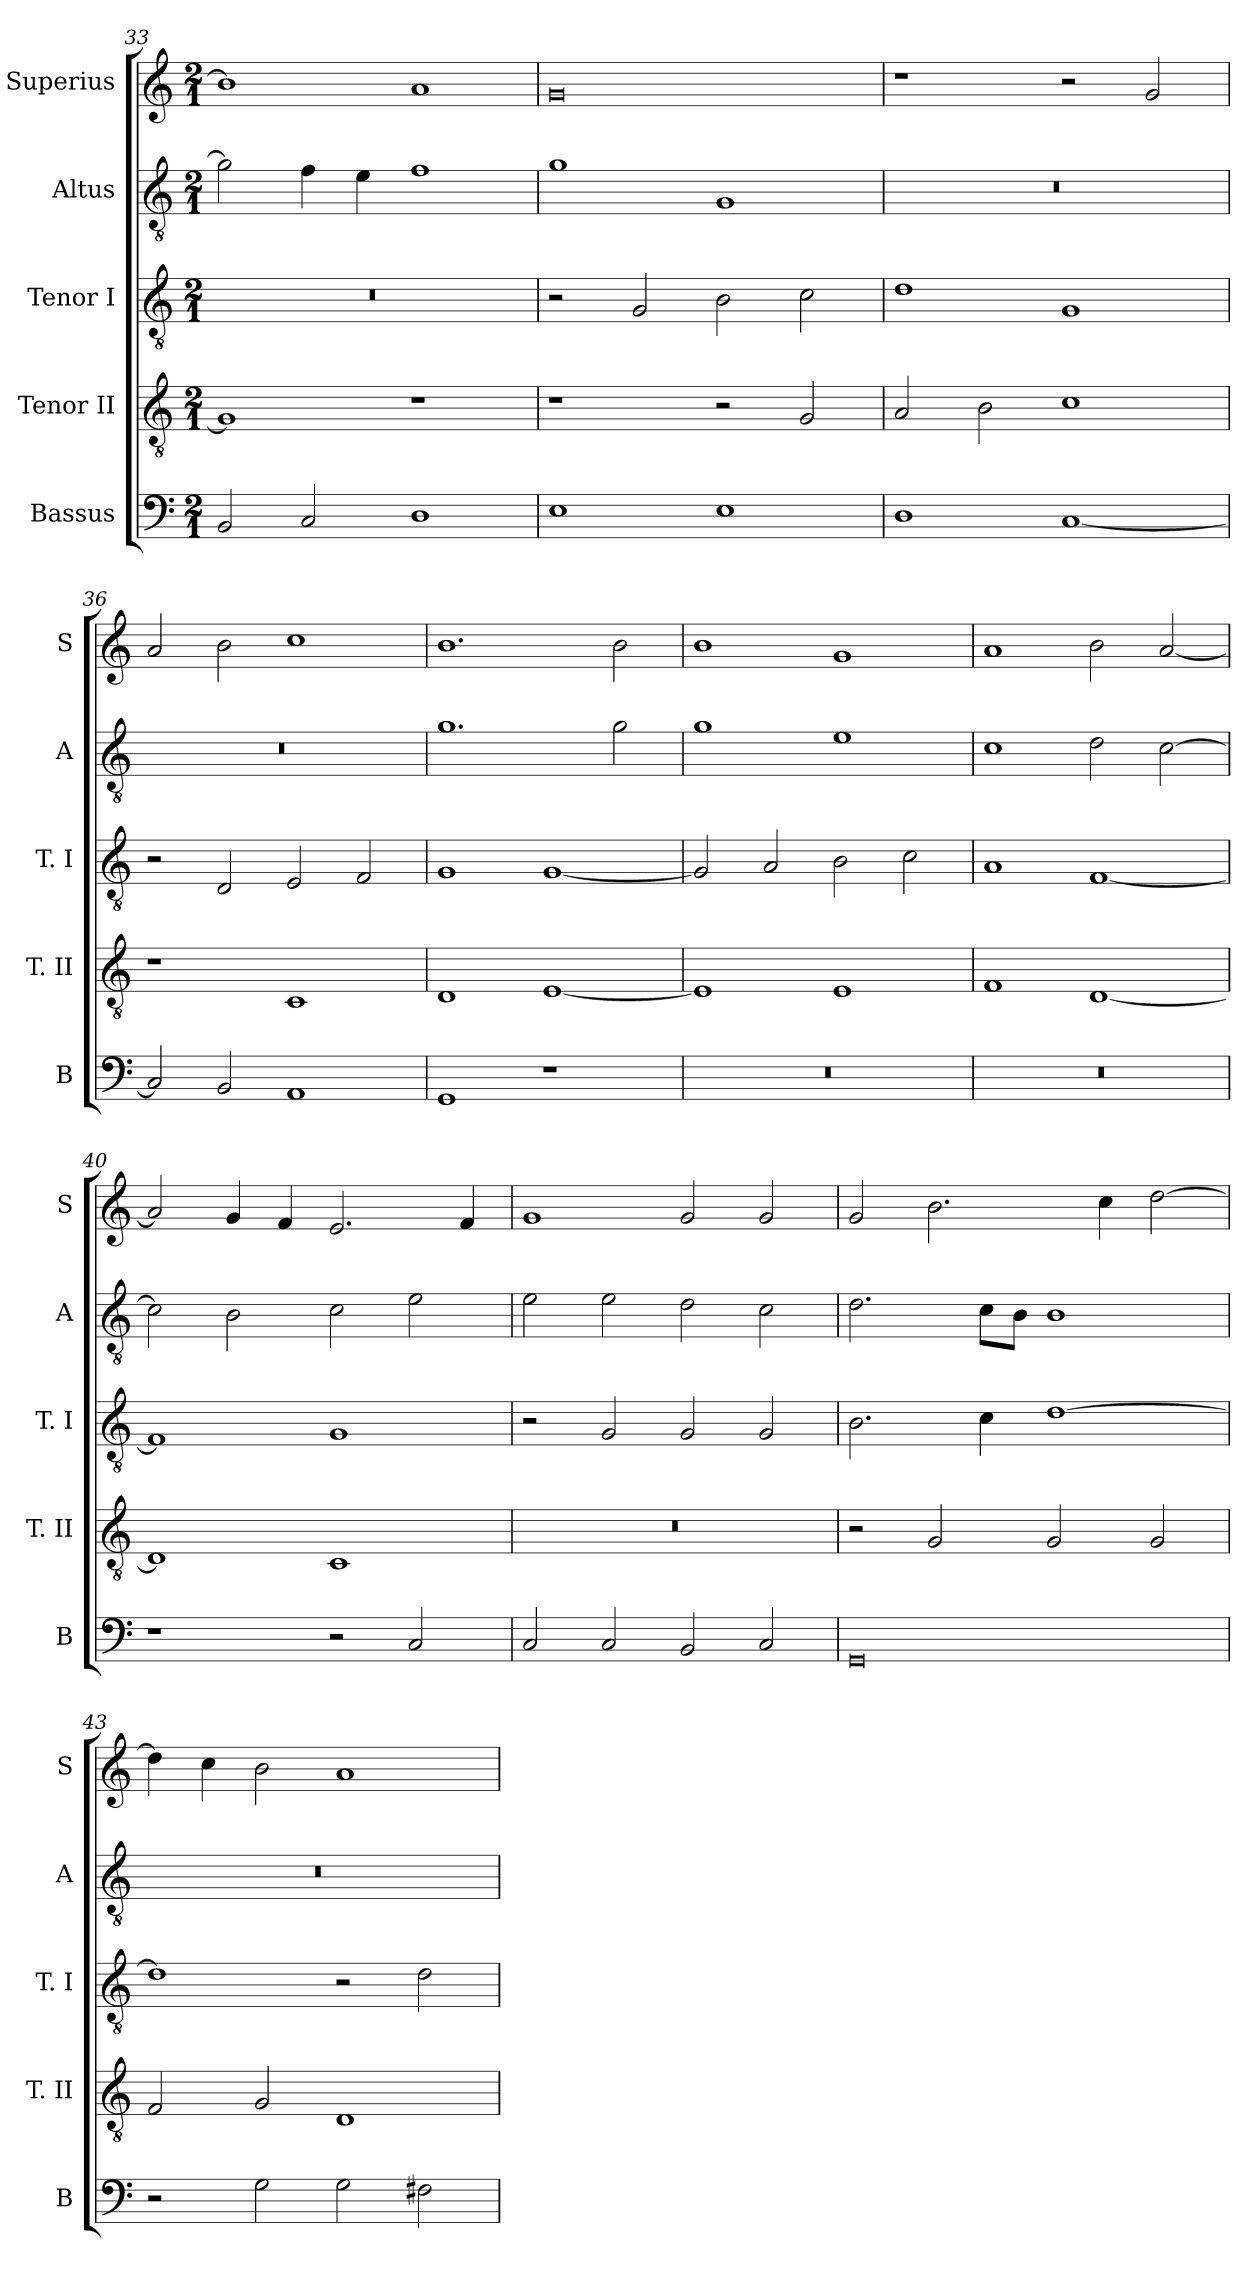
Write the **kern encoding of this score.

**kern	**kern	**kern	**kern	**kern
*part5	*part4	*part3	*part2	*part1
*staff5	*staff4	*staff3	*staff2	*staff1
*I"Bassus	*I"Tenor II	*I"Tenor I	*I"Altus	*I"Superius
*I'B	*I'T. II	*I'T. I	*I'A	*I'S
*clefF4	*clefGv2	*clefGv2	*clefGv2	*clefG2
*k[]	*k[]	*k[]	*k[]	*k[]
*C:	*C:	*C:	*C:	*C:
*M2/1	*M2/1	*M2/1	*M2/1	*M2/1
=33	=33	=33	=33	=33
2BB	1G]	0r	2g]	1b]
2C	.	.	4f	.
.	.	.	4e	.
1D	1r	.	1f	1a
=34	=34	=34	=34	=34
1E	1r	2r	1g	0g
.	.	2G	.	.
1E	2r	2B	1G	.
.	2G	2c	.	.
=35	=35	=35	=35	=35
1D	2A	1d	0r	1r
.	2B	.	.	.
[1C	1c	1G	.	2r
.	.	.	.	2g
=36	=36	=36	=36	=36
2C]	1r	2r	0r	2a
2BB	.	2D	.	2b
1AA	1C	2E	.	1cc
.	.	2F	.	.
=37	=37	=37	=37	=37
1GG	1D	1G	1.g	1.b
1r	[1E	[1G	.	.
.	.	.	2g	2b
=38	=38	=38	=38	=38
0r	1E]	2G]	1g	1b
.	.	2A	.	.
.	1E	2B	1e	1g
.	.	2c	.	.
=39	=39	=39	=39	=39
0r	1F	1A	1c	1a
.	[1D	[1F	2d	2b
.	.	.	[2c	[2a
=40	=40	=40	=40	=40
1r	1D]	1F]	2c]	2a]
.	.	.	2B	4g
.	.	.	.	4f
2r	1C	1G	2c	2.e
2C	.	.	2e	.
.	.	.	.	4f
=41	=41	=41	=41	=41
2C	0r	2r	2e	1g
2C	.	2G	2e	.
2BB	.	2G	2d	2g
2C	.	2G	2c	2g
=42	=42	=42	=42	=42
0GG	2r	2.B	2.d	2g
.	2G	.	.	2.b
.	.	4c	8cL	.
.	.	.	8BJ	.
.	2G	[1d	1B	.
.	.	.	.	4cc
.	2G	.	.	[2dd
=43	=43	=43	=43	=43
2r	2F	1d]	0r	4dd]
.	.	.	.	4cc
2G	2G	.	.	2b
2G	1D	2r	.	1a
2F#X	.	2d	.	.
=	=	=	=	=
*-	*-	*-	*-	*-
